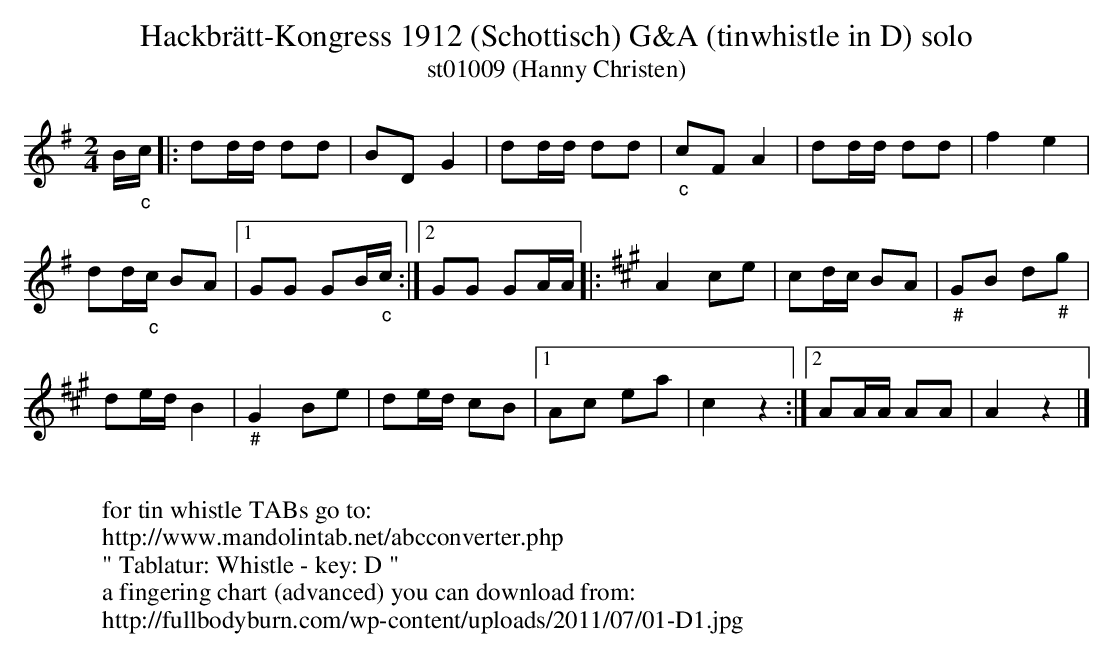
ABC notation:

X:1
T:Hackbr\"att-Kongress 1912 (Schottisch) G&A (tinwhistle in D) solo
T:st01009 (Hanny Christen)
M:2/4
L:1/16
K:G transpose=12
B"_c"c |: d2dd d2d2 | B2D2G4 | d2dd d2d2 | "_c"c2F2A4 | d2dd d2d2 | f4e4 |
d2d"_c"c B2A2 |1 G2G2 G2B"_c"c :|2 G2G2 G2AA |: [K:A] A4c2e2 | c2dc B2A2 | "_#"G2B2 d2"_#"g2 |
d2edB4 | "_#"G4B2e2 | d2ed c2B2 |1 A2c2 e2a2 | c4z4 :|2 A2AA A2A2 | A4z4 |]
W:
W:for tin whistle TABs go to:
W:http://www.mandolintab.net/abcconverter.php
W:" Tablatur: Whistle - key: D "
W:a fingering chart (advanced) you can download from:
W:http://fullbodyburn.com/wp-content/uploads/2011/07/01-D1.jpg
